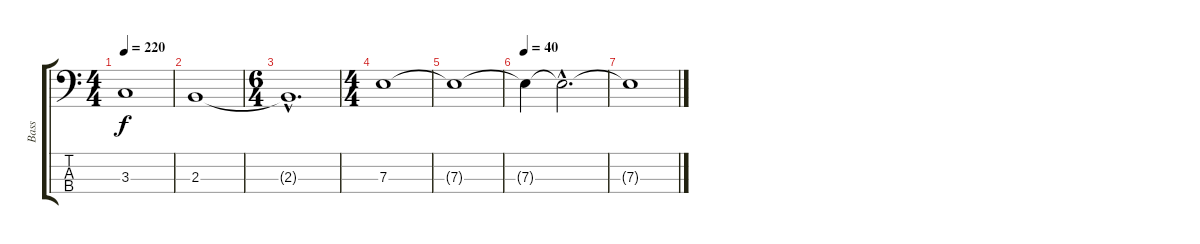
\track ("Bass" "Bass") {instrument electricbasspick}
\staff {score tabs}
\tuning (G2 D2 A1 E1) {hide}
\ts (4 4)
\tempo 220
\clef f4
\ks c
3.3.1{dy f} |
2.3.1 |
\ts (6 4)
2.3{hac t}.1{d} |
\ts (4 4)
7.3.1 |
7.3{t}.1 |
\tempo 40
7.3{t}.4 7.3{hac t}.2{d} |
7.3{t}.1
